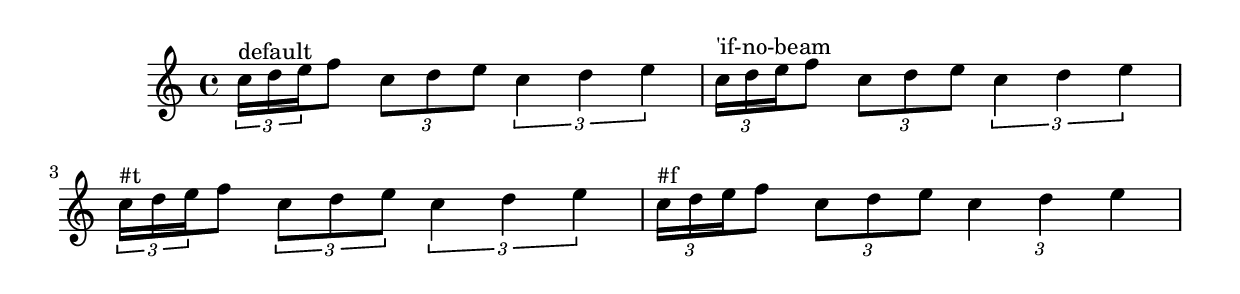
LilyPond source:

%% Do not edit this file; it is automatically
%% generated from LSR http://lsr.dsi.unimi.it
%% This file is in the public domain.
\version "2.13.39"

\header {
%% Translation of GIT committish: 42cf5468694e6757494d4505ab9b6ea7bc591e59

  texidoces = "
El comportamiento predeterminado de la visibilidad de los corchetes de
grupo de valoración especial es imprimir el corchete a no ser que haya
una barra de la misma longitud que el grupo especial.  Para controlar
la visibilidad de los corchetes de grupo, establezca la propiedad
@code{'bracket-visibility} a @code{#t} (imprimir el corchete siempre),
@code{#f} (no imprimirlo nunca) o @code{#'if-no-beam} (imprimir el
corchete solamente si no hay barra).

"

  doctitlees = "Controlar la visibilidad de los corchetes de grupo especial"

  lsrtags = "rhythms, tweaks-and-overrides"


%% Translation of GIT committish: 190a067275167c6dc9dd0afef683d14d392b7033

  texidocfr = "
Selon la tradition, les crochets indicateurs de nolet sont toujours
imprimés sauf dans le cas où ils seraient de la même longuer qu'une
ligature.  LilyPond permet, au travers de la propriété
@code{'bracket-visibility}, de contôler précisément leur
affichage@tie{}: déterminée à @code{#t}, ils seront toujours
imprimés@tie{}; @code{#f} permet de ne jamais les imprimer, et
@code{#'if-no-beam} les imprimera en l'absence de ligature.

"
  doctitlefr = "Contrôle de l'impression des crochets de nolet"


  texidoc = "
The default behavior of tuplet-bracket visibility is to print a bracket
unless there is a beam of the same length as the tuplet. To control the
visibility of tuplet brackets, set the property
@code{'bracket-visibility} to either @code{#t} (always print a
bracket), @code{#f} (never print a bracket) or @code{#'if-no-beam}
(only print a bracket if there is no beam).

"
  doctitle = "Controlling tuplet bracket visibility"
} % begin verbatim

music = \relative c'' {
  \times 2/3 { c16[ d e } f8]
  \times 2/3 { c8 d e }
  \times 2/3 { c4 d e }
}

\new Voice {
  \relative c' {
    << \music s4^"default" >>
    \override TupletBracket #'bracket-visibility = #'if-no-beam
    << \music s4^"'if-no-beam" >>
    \override TupletBracket #'bracket-visibility = ##t
    << \music s4^"#t" >>
    \override TupletBracket #'bracket-visibility = ##f
    << \music s4^"#f" >>
  }
}


